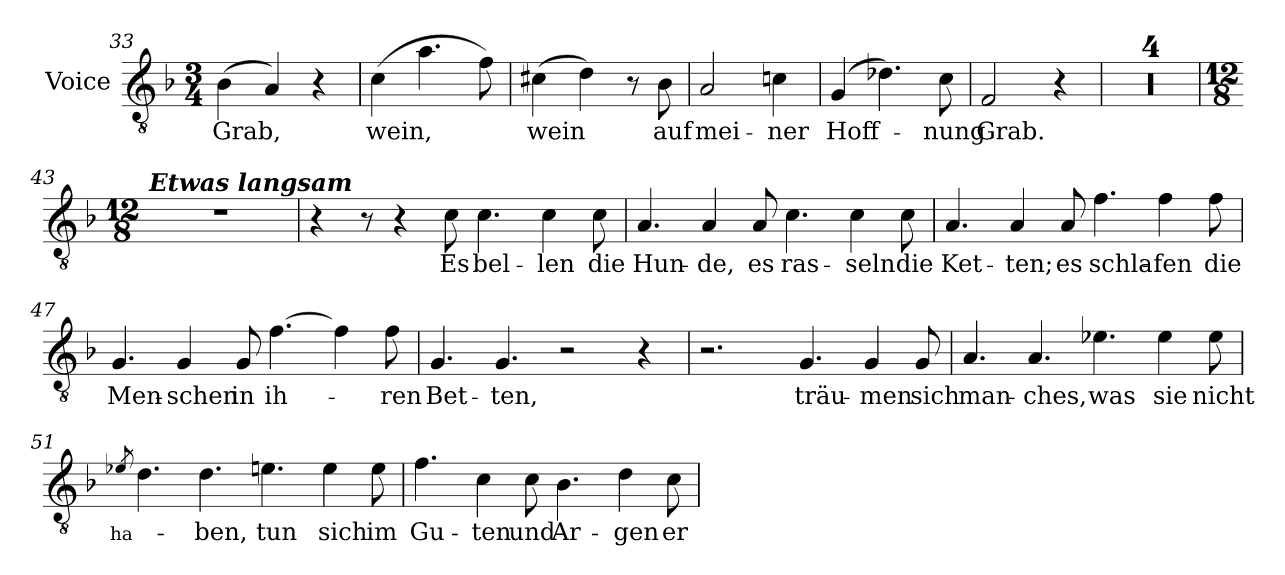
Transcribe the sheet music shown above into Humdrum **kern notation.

**kern	**text
*part1	*part1
*staff1	*staff1
*I"Voice	*
*clefGv2	*
*ITrd7c12	*
*k[b-]	*
*F:	*
*M3/4	*
=33	=33
!	!LO:LY:b:color=#000000
(4BB-i\	Grab,
4AAi/)	.
4r	.
=34	=34
!	!LO:LY:b:color=#000000
(4Ci\	wein,
4.Ai\	.
8Fi\)	.
=35	=35
!	!LO:LY:b:color=#000000
(4C#Xi\	wein
4Di\)	.
8r	.
!	!LO:LY:b:color=#000000
8BB-i\	auf
=36	=36
!	!LO:LY:b:color=#000000
2AAi/	mei-
!	!LO:LY:b:color=#000000
4Cni\	-ner
=37	=37
!	!LO:LY:b:color=#000000
(4GGi/	Hoff-
4.D-Xi\)	.
!	!LO:LY:b:color=#000000
8Ci\	-nung
=38	=38
!	!LO:LY:b:color=#000000
2FFi/	Grab.
4r	.
=39	=39
!LO:N:vis=1	!
2.r	.
=40	=40
!LO:N:vis=1	!
2.r	.
=41	=41
!LO:N:vis=1	!
2.r	.
!!LO:LB:g=z
=42	=42
!LO:N:vis=1	!
2.r	.
=43	=43
*M12/8	*
*MM60	*
!LO:TX:a:Bi:t=Etwas langsam	!
!LO:N:vis=1	!
1.r	.
=44	=44
4r	.
8r	.
4r	.
!	!LO:LY:b:color=#000000
8Ci\	Es
!	!LO:LY:b:color=#000000
4.Ci\	bel-
!	!LO:LY:b:color=#000000
4Ci\	-len
!	!LO:LY:b:color=#000000
8Ci\	die
=45	=45
!	!LO:LY:b:color=#000000
4.AAi/	Hun-
!	!LO:LY:b:color=#000000
4AAi/	-de,
!	!LO:LY:b:color=#000000
8AAi/	es
!	!LO:LY:b:color=#000000
4.Ci\	ras-
!	!LO:LY:b:color=#000000
4Ci\	-seln
!	!LO:LY:b:color=#000000
8Ci\	die
=46	=46
!	!LO:LY:b:color=#000000
4.AAi/	Ket-
!	!LO:LY:b:color=#000000
4AAi/	-ten;
!	!LO:LY:b:color=#000000
8AAi/	es
!	!LO:LY:b:color=#000000
4.Fi\	schla-
!	!LO:LY:b:color=#000000
4Fi\	-fen
!	!LO:LY:b:color=#000000
8Fi\	die
!!LO:PB:g=z
=47	=47
!	!LO:LY:b:color=#000000
4.GGi/	Men-
!	!LO:LY:b:color=#000000
4GGi/	-schen
!	!LO:LY:b:color=#000000
8GGi/	in
!	!LO:LY:b:color=#000000
[>4.Fi\	ih-
4Fi\]	.
!	!LO:LY:b:color=#000000
8Fi\	-ren
=48	=48
!	!LO:LY:b:color=#000000
4.GGi/	Bet-
!	!LO:LY:b:color=#000000
4.GGi/	-ten,
2r	.
4r	.
=49	=49
2.r	.
!	!LO:LY:b:color=#000000
4.GGi/	träu-
!	!LO:LY:b:color=#000000
4GGi/	-men
!	!LO:LY:b:color=#000000
8GGi/	sich
=50	=50
!	!LO:LY:b:color=#000000
4.AAi/	man-
!	!LO:LY:b:color=#000000
4.AAi/	-ches,
!	!LO:LY:b:color=#000000
4.E-Xi\	was
!	!LO:LY:b:color=#000000
4E-i\	sie
!	!LO:LY:b:color=#000000
8E-i\	nicht
=51	=51
!	!LO:LY:b:color=#000000
8qE-Xi/	ha-
4.Di\	.
!	!LO:LY:b:color=#000000
4.Di\	-ben,
!	!LO:LY:b:color=#000000
4.Eni\	tun
!	!LO:LY:b:color=#000000
4Ei\	sich
!	!LO:LY:b:color=#000000
8Ei\	im
!!LO:LB:g=z
=52	=52
!	!LO:LY:b:color=#000000
4.Fi\	Gu-
!	!LO:LY:b:color=#000000
4Ci\	-ten
!	!LO:LY:b:color=#000000
8Ci\	und
!	!LO:LY:b:color=#000000
4.BB-i\	Ar-
!	!LO:LY:b:color=#000000
4Di\	-gen
!	!LO:LY:b:color=#000000
8Ci\	er-
=	=
*-	*-
